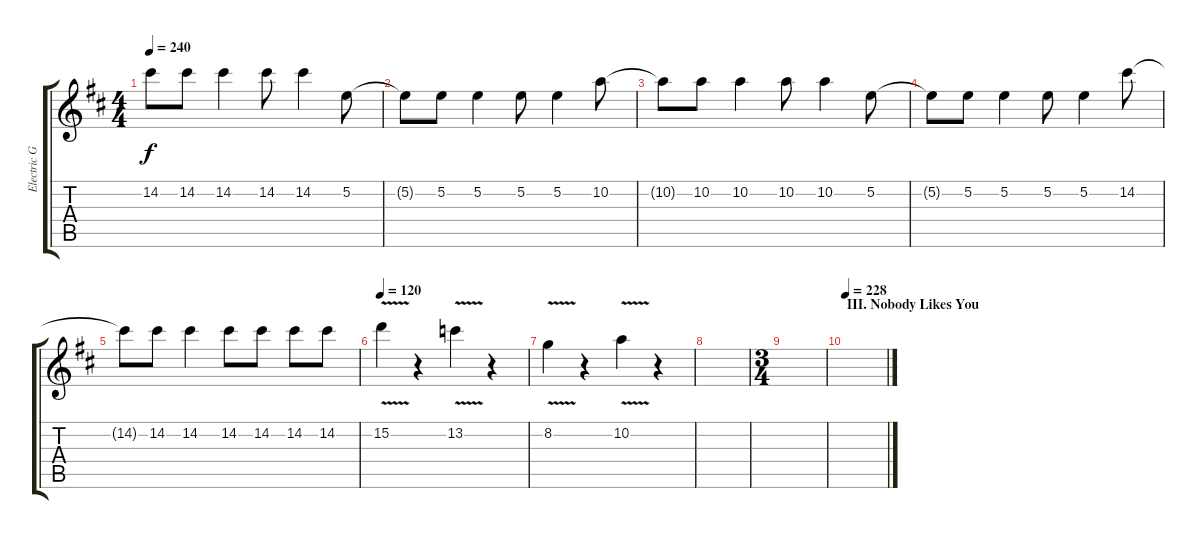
\track ("Electric Guitar 4" "Electric G") {instrument overdrivenguitar}
\staff {score tabs}
\tuning (E4 B3 G3 D3 A2 E2) {hide}
\ts (4 4)
\tempo 240
\clef g2
\ks d
14.2{t}.8{dy f} 14.2.8 14.2.4 14.2.8 14.2.4 5.2.8 |
5.2{t}.8 5.2.8 5.2.4 5.2.8 5.2.4 10.2.8 |
10.2{t}.8 10.2.8 10.2.4 10.2.8 10.2.4 5.2.8 |
5.2{t}.8 5.2.8 5.2.4 5.2.8 5.2.4 14.2.8 |
14.2{t}.8 14.2.8 14.2.4 14.2.8 14.2.8 14.2.8 14.2.8 |
\tempo 120
15.2{v}.4 r.4 13.2{v}.4 r.4 |
8.2{v}.4 r.4 10.2{v}.4 r.4 |
|
\ts (3 4)
|
\section ("" "III. Nobody Likes You")
\tempo 228
